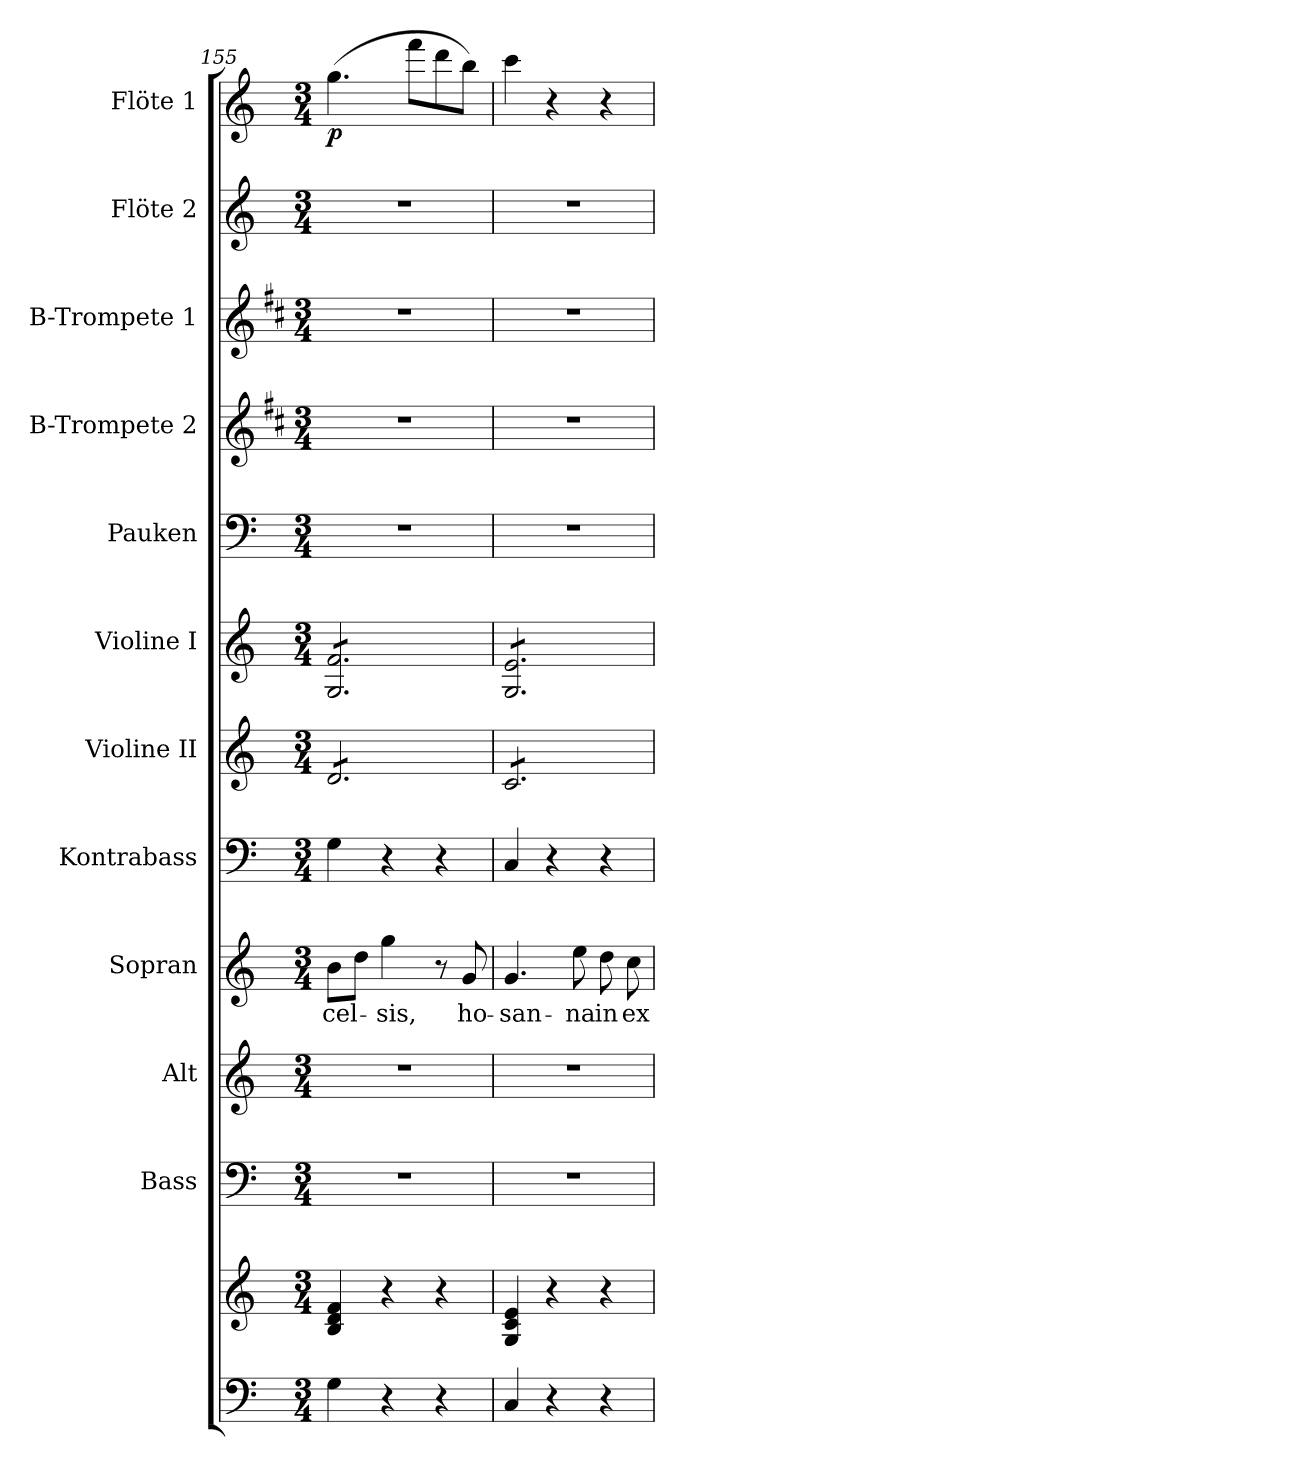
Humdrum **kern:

**kern	**kern	**kern	**kern	**kern	**text	**kern	**kern	**kern	**kern	**kern	**kern	**kern	**kern	**dynam
*part12	*part12	*part11	*part10	*part9	*part9	*part8	*part7	*part6	*part5	*part4	*part3	*part2	*part1	*part1
*staff13	*staff12	*staff11	*staff10	*staff9	*staff9	*staff8	*staff7	*staff6	*staff5	*staff4	*staff3	*staff2	*staff1	*staff1
*	*	*I"Bass	*I"Alt	*I"Sopran	*	*I"Kontrabass	*I"Violine II	*I"Violine I	*I"Pauken	*I"B-Trompete 2	*I"B-Trompete 1	*I"Flöte 2	*I"Flöte 1	*
*	*	*I'B.	*I'A.	*I'S.	*	*I'Kb.	*I'Vl. II	*I'Vl. I	*I'Pk.	*I'B Trp. 2	*I'B Trp. 1	*I'Fl. 2	*I'Fl. 1	*
*clefF4	*clefG2	*clefF4	*clefG2	*clefG2	*	*clefF4	*clefG2	*clefG2	*clefF4	*clefG2	*clefG2	*clefG2	*clefG2	*
*	*	*	*	*	*	*ITrd7c12	*	*	*	*ITrd1c2	*ITrd1c2	*	*	*
*k[]	*k[]	*k[]	*k[]	*k[]	*	*k[]	*k[]	*k[]	*k[]	*k[]	*k[]	*k[]	*k[]	*
*C:	*C:	*C:	*C:	*C:	*	*C:	*C:	*C:	*C:	*C:	*C:	*C:	*C:	*
*M3/4	*M3/4	*M3/4	*M3/4	*M3/4	*	*M3/4	*M3/4	*M3/4	*M3/4	*M3/4	*M3/4	*M3/4	*M3/4	*
=155	=155	=155	=155	=155	=155	=155	=155	=155	=155	=155	=155	=155	=155	=155
!	!	!	!	!	!LO:LY:b	!	!	!	!	!	!	!	!	!LO:DY:b
*	*	*	*	*	*	*	*tremolo	*	*	*	*	*	*	*
*	*	*	*	*	*	*	*	*tremolo	*	*	*	*	*	*
4G\	4B/ 4d/ 4f/	2.r	2.r	8b\L	-cel-	4GG\	8d/L	8G/ 8f/L	2.r	2.r	2.r	2.r	(>4.gg\	p
.	.	.	.	8dd\J	.	.	8d/	8G/ 8f/	.	.	.	.	.	.
!	!	!	!	!	!LO:LY:b	!	!	!	!	!	!	!	!	!
4r	4r	.	.	4gg\	-sis,	4r	8d/	8G/ 8f/	.	.	.	.	.	.
.	.	.	.	.	.	.	8d/	8G/ 8f/	.	.	.	.	8fff\L	.
4r	4r	.	.	8r	.	4r	8d/	8G/ 8f/	.	.	.	.	8ddd\	.
!	!	!	!	!	!LO:LY:b	!	!	!	!	!	!	!	!	!
.	.	.	.	8g/	ho-	.	8d/J	8G/ 8f/J	.	.	.	.	8bb\J)	.
=156	=156	=156	=156	=156	=156	=156	=156	=156	=156	=156	=156	=156	=156	=156
!	!	!	!	!	!LO:LY:b	!	!	!	!	!	!	!	!	!
4C/	4G/ 4c/ 4e/	2.r	2.r	4.g/	-san-	4CC/	8c/L	8G/ 8e/L	2.r	2.r	2.r	2.r	4ccc\	.
.	.	.	.	.	.	.	8c/	8G/ 8e/	.	.	.	.	.	.
4r	4r	.	.	.	.	4r	8c/	8G/ 8e/	.	.	.	.	4r	.
!	!	!	!	!	!LO:LY:b	!	!	!	!	!	!	!	!	!
.	.	.	.	8ee\	-na	.	8c/	8G/ 8e/	.	.	.	.	.	.
!	!	!	!	!	!LO:LY:b	!	!	!	!	!	!	!	!	!
4r	4r	.	.	8dd\	in	4r	8c/	8G/ 8e/	.	.	.	.	4r	.
!	!	!	!	!	!LO:LY:b	!	!	!	!	!	!	!	!	!
.	.	.	.	8cc\	ex-	.	8c/J	8G/ 8e/J	.	.	.	.	.	.
*	*	*	*	*	*	*	*	*Xtremolo	*	*	*	*	*	*
*	*	*	*	*	*	*	*Xtremolo	*	*	*	*	*	*	*
=	=	=	=	=	=	=	=	=	=	=	=	=	=	=
*-	*-	*-	*-	*-	*-	*-	*-	*-	*-	*-	*-	*-	*-	*-
